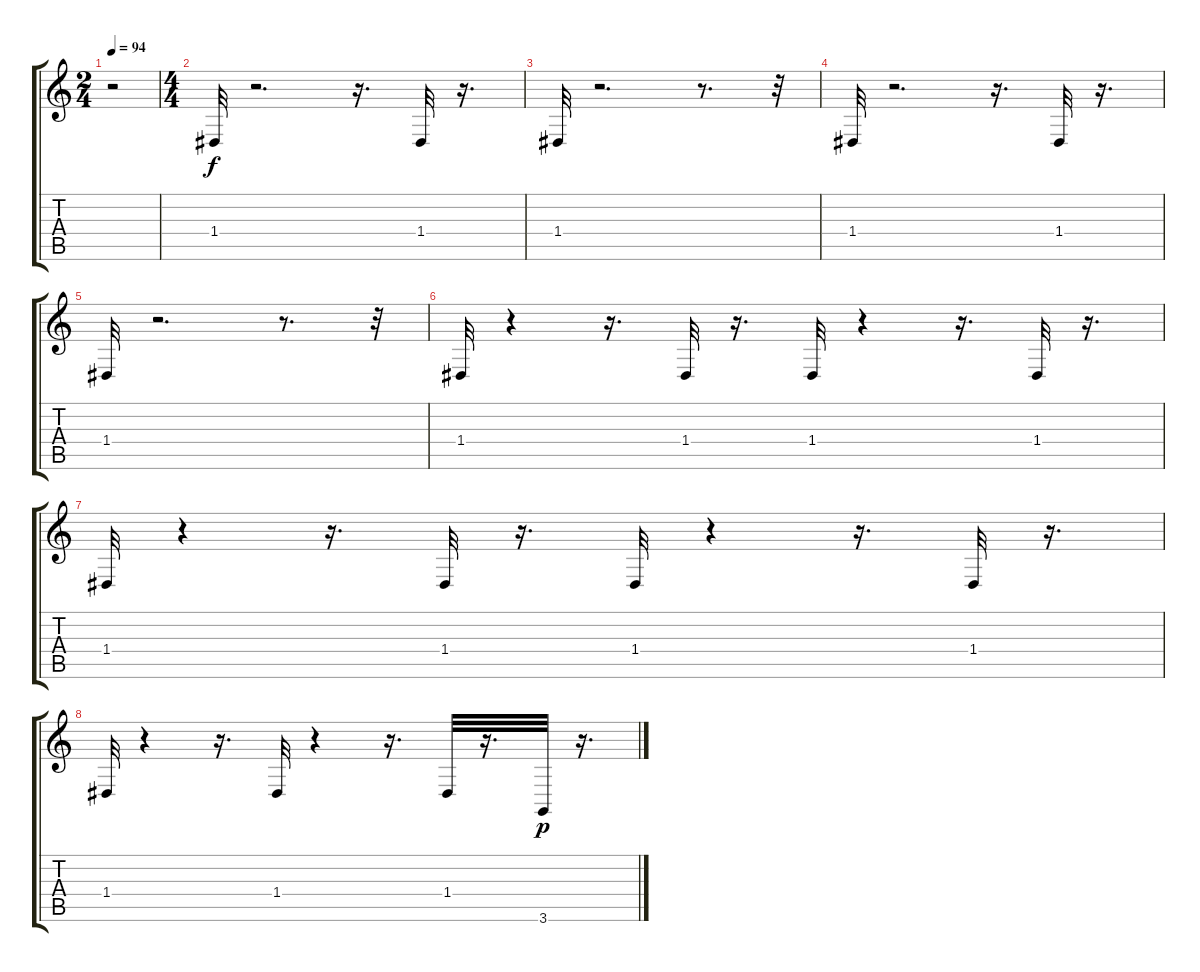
\track "" {instrument acousticgrandpiano}
\staff {score tabs}
\tuning (E4 B3 G3 D3 A2 E2) {hide}
\ts (2 4)
\tempo 94
\clef g2
\ks c
r.2{dy mf} |
\ts (4 4)
1.4.32{dy f} r.2{d} r.16{d} 1.4.32 r.16{d} |
1.4.32 r.2{d} r.8{d} r.32 |
1.4.32 r.2{d} r.16{d} 1.4.32 r.16{d} |
1.4.32 r.2{d} r.8{d} r.32 |
1.4.32 r.4 r.16{d} 1.4.32 r.16{d} 1.4.32 r.4 r.16{d} 1.4.32 r.16{d} |
1.4.32 r.4 r.16{d} 1.4.32 r.16{d} 1.4.32 r.4 r.16{d} 1.4.32 r.16{d} |
1.4.32 r.4 r.16{d} 1.4.32 r.4 r.16{d} 1.4.32 r.16{d} 3.6.32{dy p} r.16{d}
